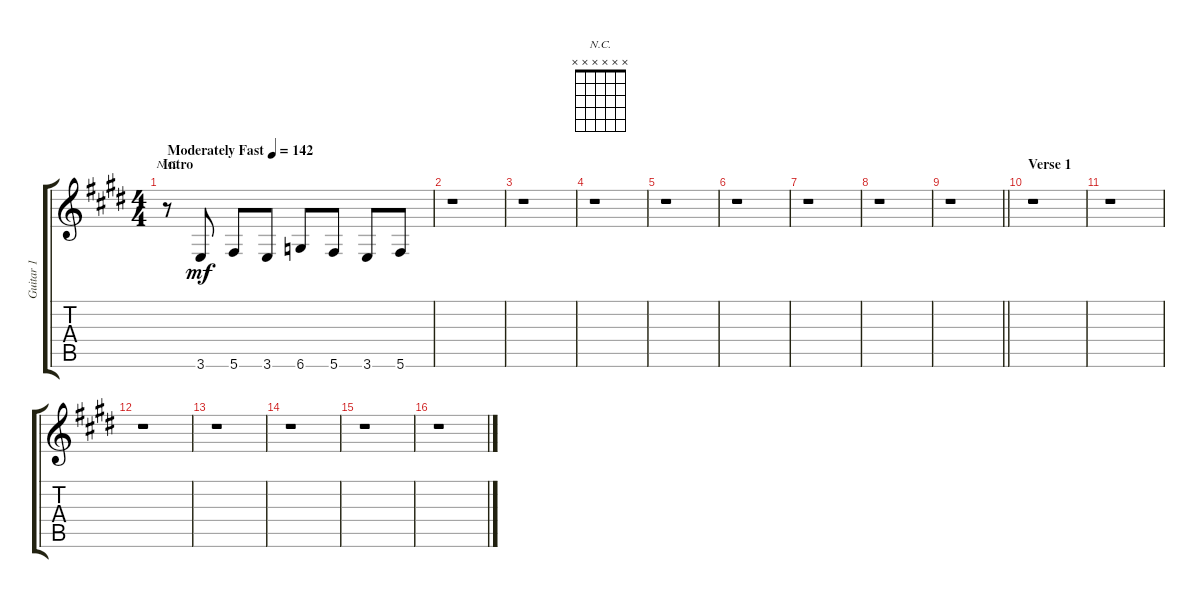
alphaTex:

\track ("Guitar 1" "Guitar 1") {instrument distortionguitar}
\staff {score tabs}
\tuning (Eb4 Bb3 Gb3 Db3 Ab2 Db2) {hide}
\chord ("N.C." x x x x x x)
\ts (4 4)
\section ("" "Intro")
\tempo (142 "Moderately Fast")
\clef g2
\ks c#minor
r.8{ch "N.C." dy mf instrument distortionguitar} 3.6.8 5.6.8 3.6.8 6.6.8 5.6.8 3.6.8 5.6.8 |
r.1 |
r.1 |
r.1 |
r.1 |
r.1 |
r.1 |
r.1 |
\barLineRight lightlight
r.1 |
\section ("" "Verse 1")
r.1 |
r.1 |
r.1 |
r.1 |
r.1 |
r.1 |
r.1
